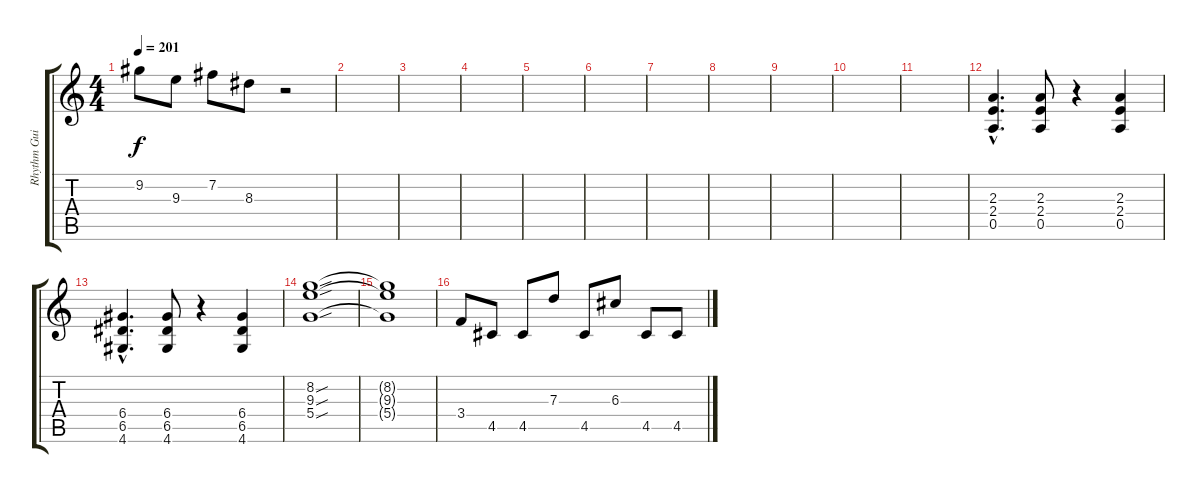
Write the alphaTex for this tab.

\track ("Rhythm Guitar" "Rhythm Gui") {instrument distortionguitar}
\staff {score tabs}
\tuning (E4 B3 G3 D3 A2 E2) {hide}
\ts (4 4)
\tempo 201
\clef g2
\ks c
9.2.8{dy f} 9.3.8 7.2.8 8.3.8 r.2 |
|
|
|
|
|
|
|
|
|
|
(2.3{hac} 2.4{hac} 0.5{hac}).4{d} (2.3 2.4 0.5).8 r.4 (2.3 2.4 0.5).4 |
(6.4{hac} 6.5{hac} 4.6{hac}).4{d} (6.4 6.5 4.6).8 r.4 (6.4 6.5 4.6).4 |
(8.2{sou} 9.3{sou} 5.4{sou}).1{volume 0} |
(8.2{t} 9.3{t} 5.4{t}).1 |
3.4.8{volume 11} 4.5.8 4.5.8 7.3.8 4.5.8 6.3.8 4.5.8 4.5.8
